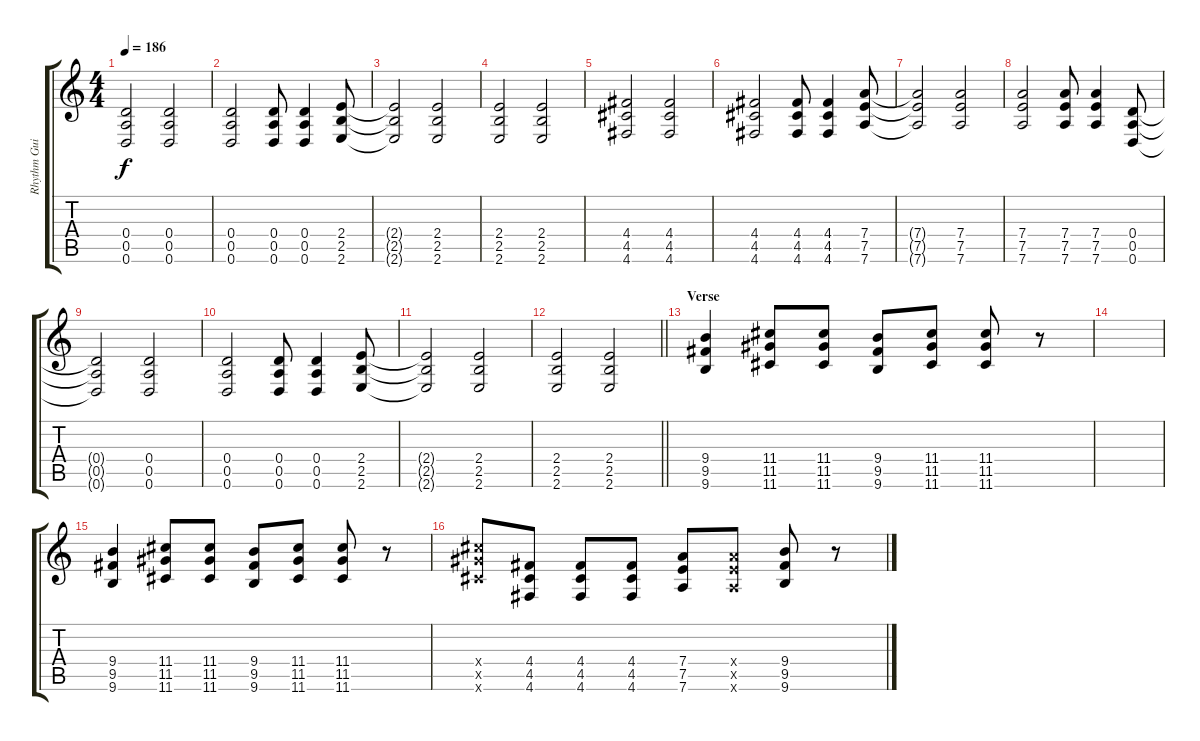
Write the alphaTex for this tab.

\track ("Rhythm Guitar" "Rhythm Gui") {instrument distortionguitar}
\staff {score tabs}
\tuning (E4 B3 G3 D3 A2 D2) {hide}
\ts (4 4)
\tempo 186
\clef g2
\ks c
(0.4{t} 0.5{t} 0.6{t}).2{dy f} (0.4 0.5 0.6).2 |
(0.4 0.5 0.6).2 (0.4 0.5 0.6).8 (0.4 0.5 0.6).4 (2.4 2.5 2.6).8 |
(2.4{t} 2.5{t} 2.6{t}).2 (2.4 2.5 2.6).2 |
(2.4 2.5 2.6).2 (2.4 2.5 2.6).2 |
(4.4 4.5 4.6).2 (4.4 4.5 4.6).2 |
(4.4 4.5 4.6).2 (4.4 4.5 4.6).8 (4.4 4.5 4.6).4 (7.4 7.5 7.6).8 |
(7.4{t} 7.5{t} 7.6{t}).2 (7.4 7.5 7.6).2 |
(7.4 7.5 7.6).2 (7.4 7.5 7.6).8 (7.4 7.5 7.6).4 (0.4 0.5 0.6).8 |
(0.4{t} 0.5{t} 0.6{t}).2 (0.4 0.5 0.6).2 |
(0.4 0.5 0.6).2 (0.4 0.5 0.6).8 (0.4 0.5 0.6).4 (2.4 2.5 2.6).8 |
(2.4{t} 2.5{t} 2.6{t}).2 (2.4 2.5 2.6).2 |
\barLineRight lightlight
(2.4 2.5 2.6).2 (2.4 2.5 2.6).2 |
\section ("" "Verse")
(9.4 9.5 9.6).4 (11.4 11.5 11.6).8 (11.4 11.5 11.6).8 (9.4 9.5 9.6).8 (11.4 11.5 11.6).8 (11.4 11.5 11.6).8 r.8 |
|
(9.4 9.5 9.6).4 (11.4 11.5 11.6).8 (11.4 11.5 11.6).8 (9.4 9.5 9.6).8 (11.4 11.5 11.6).8 (11.4 11.5 11.6).8 r.8 |
(11.4{x} 11.5{x} 11.6{x}).8 (4.4 4.5 4.6).8 (4.4 4.5 4.6).8 (4.4 4.5 4.6).8 (7.4 7.5 7.6).8 (7.4{x} 7.5{x} 7.6{x}).8 (9.4 9.5 9.6).8 r.8
